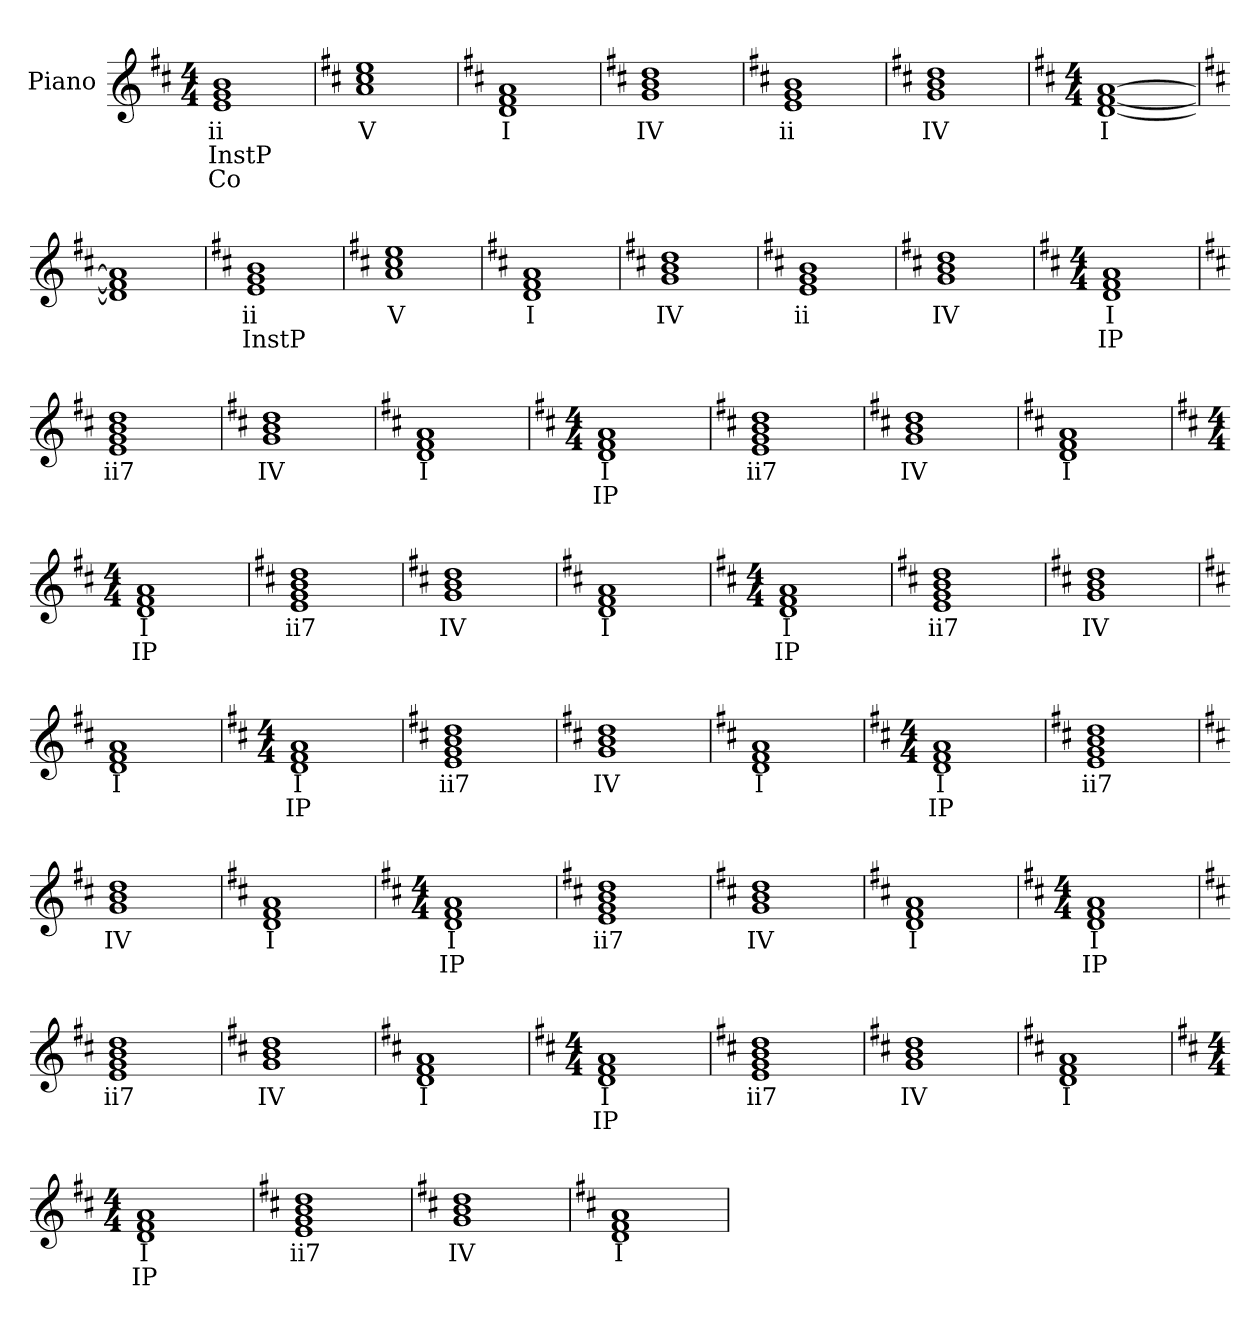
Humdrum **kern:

**kern	**text	**text	**text
*part1	*part1	*part1	*part1
*staff1	*staff1	*staff1	*staff1
*I"Piano	*	*	*
*I'Pno	*	*	*
*k[f#c#]	*	*	*
*D:	*	*	*
*M4/4	*	*	*
=	=	=	=
1e 1g 1b	ii	InstP	Co
=	=	=	=
*k[f#c#]	*	*	*
*D:	*	*	*
1a 1cc# 1ee	V	.	.
=	=	=	=
*k[f#c#]	*	*	*
*D:	*	*	*
1d 1f# 1a	I	.	.
=	=	=	=
*k[f#c#]	*	*	*
*D:	*	*	*
1g 1b 1dd	IV	.	.
=	=	=	=
*k[f#c#]	*	*	*
*D:	*	*	*
1e 1g 1b	ii	.	.
=	=	=	=
*k[f#c#]	*	*	*
*D:	*	*	*
1g 1b 1dd	IV	.	.
=	=	=	=
*k[f#c#]	*	*	*
*D:	*	*	*
*M4/4	*	*	*
[1d [1f# [1a	I	.	.
=	=	=	=
*k[f#c#]	*	*	*
*D:	*	*	*
1d] 1f#] 1a]	.	.	.
=	=	=	=
*k[f#c#]	*	*	*
*D:	*	*	*
1e 1g 1b	ii	InstP	.
=	=	=	=
*k[f#c#]	*	*	*
*D:	*	*	*
1a 1cc# 1ee	V	.	.
=	=	=	=
*k[f#c#]	*	*	*
*D:	*	*	*
1d 1f# 1a	I	.	.
=	=	=	=
*k[f#c#]	*	*	*
*D:	*	*	*
1g 1b 1dd	IV	.	.
=	=	=	=
*k[f#c#]	*	*	*
*D:	*	*	*
1e 1g 1b	ii	.	.
=	=	=	=
*k[f#c#]	*	*	*
*D:	*	*	*
1g 1b 1dd	IV	.	.
=	=	=	=
*k[f#c#]	*	*	*
*D:	*	*	*
*M4/4	*	*	*
1d 1f# 1a	I	IP	.
=	=	=	=
*k[f#c#]	*	*	*
*D:	*	*	*
1e 1g 1b 1dd	ii7	.	.
=	=	=	=
*k[f#c#]	*	*	*
*D:	*	*	*
1g 1b 1dd	IV	.	.
=	=	=	=
*k[f#c#]	*	*	*
*D:	*	*	*
1d 1f# 1a	I	.	.
=	=	=	=
*k[f#c#]	*	*	*
*D:	*	*	*
*M4/4	*	*	*
1d 1f# 1a	I	IP	.
=	=	=	=
*k[f#c#]	*	*	*
*D:	*	*	*
1e 1g 1b 1dd	ii7	.	.
=	=	=	=
*k[f#c#]	*	*	*
*D:	*	*	*
1g 1b 1dd	IV	.	.
=	=	=	=
*k[f#c#]	*	*	*
*D:	*	*	*
1d 1f# 1a	I	.	.
=	=	=	=
*k[f#c#]	*	*	*
*D:	*	*	*
*M4/4	*	*	*
1d 1f# 1a	I	IP	.
=	=	=	=
*k[f#c#]	*	*	*
*D:	*	*	*
1e 1g 1b 1dd	ii7	.	.
=	=	=	=
*k[f#c#]	*	*	*
*D:	*	*	*
1g 1b 1dd	IV	.	.
=	=	=	=
*k[f#c#]	*	*	*
*D:	*	*	*
1d 1f# 1a	I	.	.
=	=	=	=
*k[f#c#]	*	*	*
*D:	*	*	*
*M4/4	*	*	*
1d 1f# 1a	I	IP	.
=	=	=	=
*k[f#c#]	*	*	*
*D:	*	*	*
1e 1g 1b 1dd	ii7	.	.
=	=	=	=
*k[f#c#]	*	*	*
*D:	*	*	*
1g 1b 1dd	IV	.	.
=	=	=	=
*k[f#c#]	*	*	*
*D:	*	*	*
1d 1f# 1a	I	.	.
=	=	=	=
*k[f#c#]	*	*	*
*D:	*	*	*
*M4/4	*	*	*
1d 1f# 1a	I	IP	.
=	=	=	=
*k[f#c#]	*	*	*
*D:	*	*	*
1e 1g 1b 1dd	ii7	.	.
=	=	=	=
*k[f#c#]	*	*	*
*D:	*	*	*
1g 1b 1dd	IV	.	.
=	=	=	=
*k[f#c#]	*	*	*
*D:	*	*	*
1d 1f# 1a	I	.	.
=	=	=	=
*k[f#c#]	*	*	*
*D:	*	*	*
*M4/4	*	*	*
1d 1f# 1a	I	IP	.
=	=	=	=
*k[f#c#]	*	*	*
*D:	*	*	*
1e 1g 1b 1dd	ii7	.	.
=	=	=	=
*k[f#c#]	*	*	*
*D:	*	*	*
1g 1b 1dd	IV	.	.
=	=	=	=
*k[f#c#]	*	*	*
*D:	*	*	*
1d 1f# 1a	I	.	.
=	=	=	=
*k[f#c#]	*	*	*
*D:	*	*	*
*M4/4	*	*	*
1d 1f# 1a	I	IP	.
=	=	=	=
*k[f#c#]	*	*	*
*D:	*	*	*
1e 1g 1b 1dd	ii7	.	.
=	=	=	=
*k[f#c#]	*	*	*
*D:	*	*	*
1g 1b 1dd	IV	.	.
=	=	=	=
*k[f#c#]	*	*	*
*D:	*	*	*
1d 1f# 1a	I	.	.
=	=	=	=
*k[f#c#]	*	*	*
*D:	*	*	*
*M4/4	*	*	*
1d 1f# 1a	I	IP	.
=	=	=	=
*k[f#c#]	*	*	*
*D:	*	*	*
1e 1g 1b 1dd	ii7	.	.
=	=	=	=
*k[f#c#]	*	*	*
*D:	*	*	*
1g 1b 1dd	IV	.	.
=	=	=	=
*k[f#c#]	*	*	*
*D:	*	*	*
1d 1f# 1a	I	.	.
=	=	=	=
*k[f#c#]	*	*	*
*D:	*	*	*
*M4/4	*	*	*
1d 1f# 1a	I	IP	.
=	=	=	=
*k[f#c#]	*	*	*
*D:	*	*	*
1e 1g 1b 1dd	ii7	.	.
=	=	=	=
*k[f#c#]	*	*	*
*D:	*	*	*
1g 1b 1dd	IV	.	.
=	=	=	=
*k[f#c#]	*	*	*
*D:	*	*	*
1d 1f# 1a	I	.	.
=	=	=	=
*k[f#c#]	*	*	*
*D:	*	*	*
*M4/4	*	*	*
1d 1f# 1a	I	IP	.
=	=	=	=
*k[f#c#]	*	*	*
*D:	*	*	*
1e 1g 1b 1dd	ii7	.	.
=	=	=	=
*k[f#c#]	*	*	*
*D:	*	*	*
1g 1b 1dd	IV	.	.
=	=	=	=
*k[f#c#]	*	*	*
*D:	*	*	*
1d 1f# 1a	I	.	.
=	=	=	=
*-	*-	*-	*-
